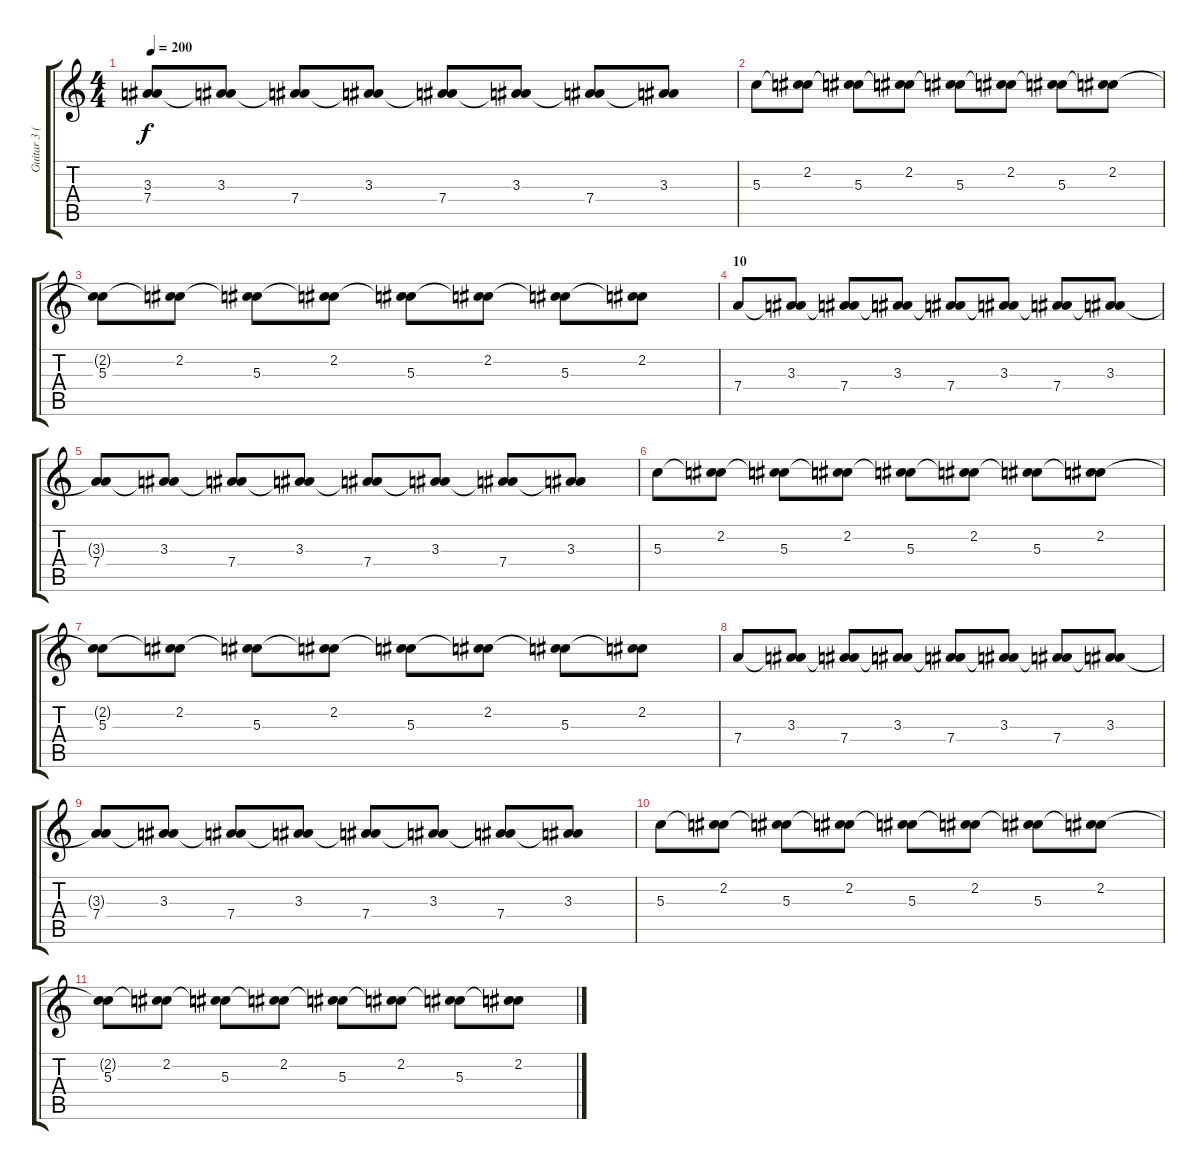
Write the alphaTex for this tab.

\track ("Guitar 3 (Distortion)" "Guitar 3 (") {instrument distortionguitar}
\staff {score tabs}
\tuning (E4 B3 G3 D3 A2 D2) {hide}
\ts (4 4)
\tempo 200
\clef g2
\ks c
(3.3{t} 7.4).8{dy f} (3.3 7.4{t}).8 (3.3{t} 7.4).8 (3.3 7.4{t}).8 (3.3{t} 7.4).8 (3.3 7.4{t}).8 (3.3{t} 7.4).8 (3.3 7.4{t}).8 |
5.3.8 (2.2 5.3{t}).8 (2.2{t} 5.3).8 (2.2 5.3{t}).8 (2.2{t} 5.3).8 (2.2 5.3{t}).8 (2.2{t} 5.3).8 (2.2 5.3{t}).8 |
(2.2{t} 5.3).8 (2.2 5.3{t}).8 (2.2{t} 5.3).8 (2.2 5.3{t}).8 (2.2{t} 5.3).8 (2.2 5.3{t}).8 (2.2{t} 5.3).8 (2.2 5.3{t}).8 |
\section ("" "10")
7.4.8{volume 8} (3.3 7.4{t}).8 (3.3{t} 7.4).8 (3.3 7.4{t}).8 (3.3{t} 7.4).8 (3.3 7.4{t}).8 (3.3{t} 7.4).8 (3.3 7.4{t}).8 |
(3.3{t} 7.4).8 (3.3 7.4{t}).8 (3.3{t} 7.4).8 (3.3 7.4{t}).8 (3.3{t} 7.4).8 (3.3 7.4{t}).8 (3.3{t} 7.4).8 (3.3 7.4{t}).8 |
5.3.8 (2.2 5.3{t}).8 (2.2{t} 5.3).8 (2.2 5.3{t}).8 (2.2{t} 5.3).8 (2.2 5.3{t}).8 (2.2{t} 5.3).8 (2.2 5.3{t}).8 |
(2.2{t} 5.3).8 (2.2 5.3{t}).8 (2.2{t} 5.3).8 (2.2 5.3{t}).8 (2.2{t} 5.3).8 (2.2 5.3{t}).8 (2.2{t} 5.3).8 (2.2 5.3{t}).8 |
7.4.8{volume 2} (3.3 7.4{t}).8 (3.3{t} 7.4).8 (3.3 7.4{t}).8 (3.3{t} 7.4).8 (3.3 7.4{t}).8 (3.3{t} 7.4).8 (3.3 7.4{t}).8 |
(3.3{t} 7.4).8 (3.3 7.4{t}).8 (3.3{t} 7.4).8 (3.3 7.4{t}).8 (3.3{t} 7.4).8 (3.3 7.4{t}).8 (3.3{t} 7.4).8 (3.3 7.4{t}).8 |
5.3.8 (2.2 5.3{t}).8 (2.2{t} 5.3).8 (2.2 5.3{t}).8 (2.2{t} 5.3).8 (2.2 5.3{t}).8 (2.2{t} 5.3).8 (2.2 5.3{t}).8 |
(2.2{t} 5.3).8 (2.2 5.3{t}).8 (2.2{t} 5.3).8 (2.2 5.3{t}).8 (2.2{t} 5.3).8 (2.2 5.3{t}).8 (2.2{t} 5.3).8 (2.2 5.3{t}).8
